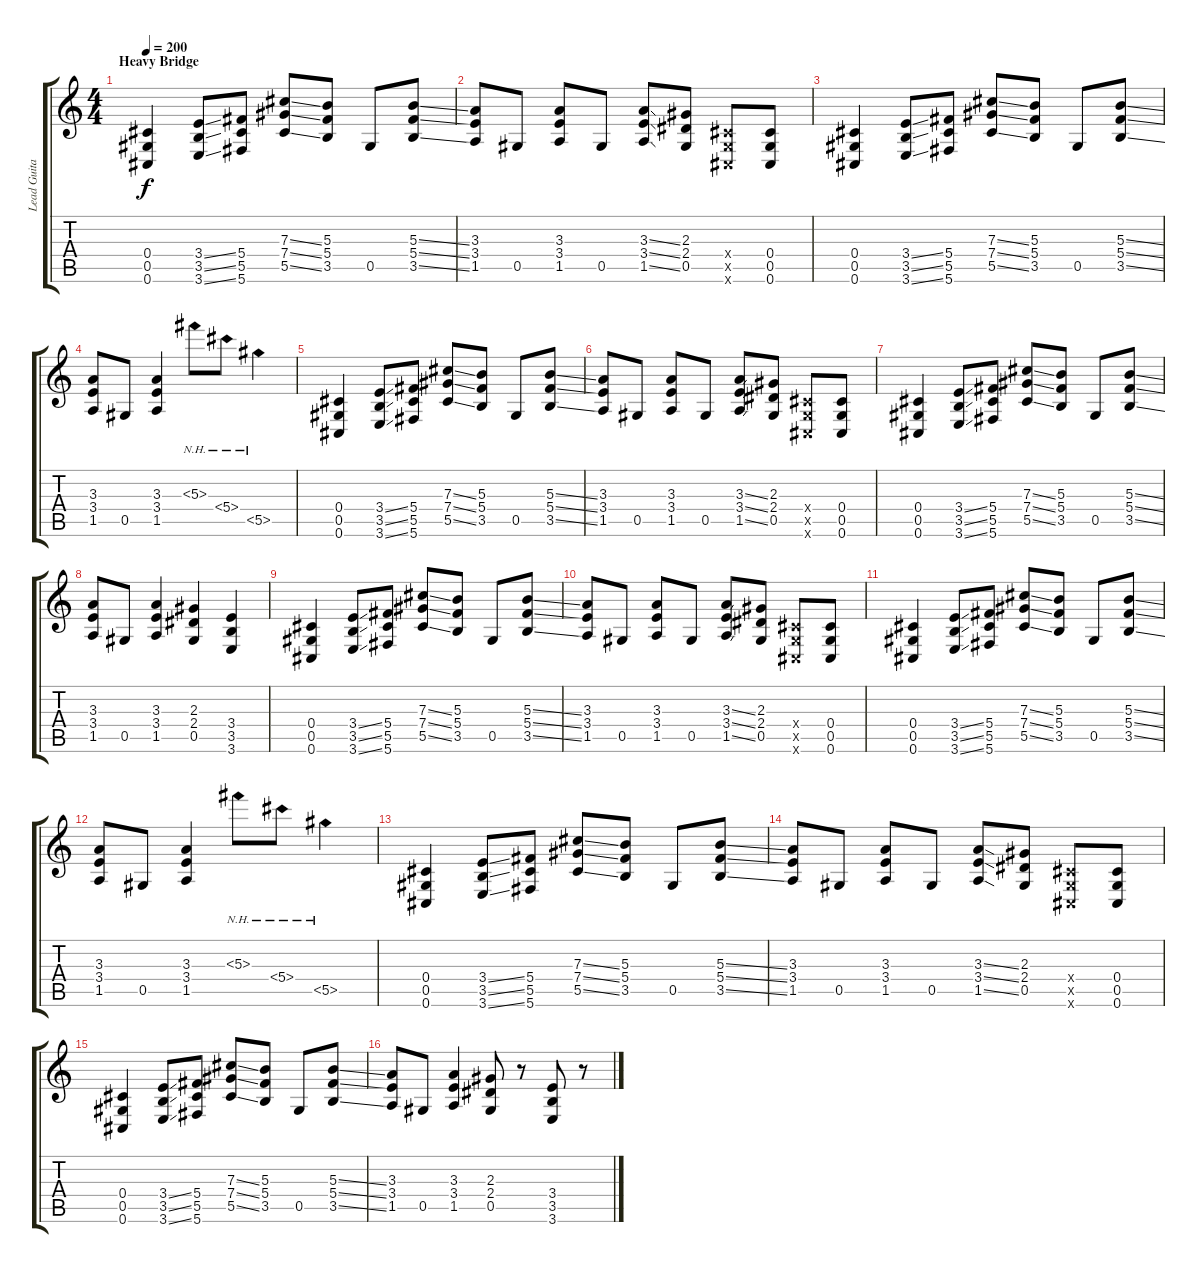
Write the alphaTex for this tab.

\track ("Lead Guitar" "Lead Guita") {instrument distortionguitar}
\staff {score tabs}
\tuning (Eb4 Bb3 Gb3 Db3 Ab2 Db2) {hide}
\ts (4 4)
\section ("" "Heavy Bridge")
\tempo 200
\clef g2
\ks c
(0.4 0.5 0.6).4{dy f} (3.4{ss} 3.5{ss} 3.6{ss}).8 (5.4 5.5 5.6).8 (7.3{ss} 7.4{ss} 5.5{ss}).8 (5.3 5.4 3.5).8 0.5.8 (5.3{ss} 5.4{ss} 3.5{ss}).8 |
(3.3 3.4 1.5).8 0.5.8 (3.3 3.4 1.5).8 0.5.8 (3.3{ss} 3.4{ss} 1.5{ss}).8 (2.3 2.4 0.5).8 (0.4{x} 0.5{x} 0.6{x}).8 (0.4 0.5 0.6).8 |
(0.4 0.5 0.6).4 (3.4{ss} 3.5{ss} 3.6{ss}).8 (5.4 5.5 5.6).8 (7.3{ss} 7.4{ss} 5.5{ss}).8 (5.3 5.4 3.5).8 0.5.8 (5.3{ss} 5.4{ss} 3.5{ss}).8 |
(3.3 3.4 1.5).8 0.5.8 (3.3 3.4 1.5).4 5.3{nh}.8 5.4{nh}.8 5.5{nh}.4 |
(0.4 0.5 0.6).4 (3.4{ss} 3.5{ss} 3.6{ss}).8 (5.4 5.5 5.6).8 (7.3{ss} 7.4{ss} 5.5{ss}).8 (5.3 5.4 3.5).8 0.5.8 (5.3{ss} 5.4{ss} 3.5{ss}).8 |
(3.3 3.4 1.5).8 0.5.8 (3.3 3.4 1.5).8 0.5.8 (3.3{ss} 3.4{ss} 1.5{ss}).8 (2.3 2.4 0.5).8 (0.4{x} 0.5{x} 0.6{x}).8 (0.4 0.5 0.6).8 |
(0.4 0.5 0.6).4 (3.4{ss} 3.5{ss} 3.6{ss}).8 (5.4 5.5 5.6).8 (7.3{ss} 7.4{ss} 5.5{ss}).8 (5.3 5.4 3.5).8 0.5.8 (5.3{ss} 5.4{ss} 3.5{ss}).8 |
(3.3 3.4 1.5).8 0.5.8 (3.3 3.4 1.5).4 (2.3 2.4 0.5).4 (3.4 3.5 3.6).4 |
(0.4 0.5 0.6).4 (3.4{ss} 3.5{ss} 3.6{ss}).8 (5.4 5.5 5.6).8 (7.3{ss} 7.4{ss} 5.5{ss}).8 (5.3 5.4 3.5).8 0.5.8 (5.3{ss} 5.4{ss} 3.5{ss}).8 |
(3.3 3.4 1.5).8 0.5.8 (3.3 3.4 1.5).8 0.5.8 (3.3{ss} 3.4{ss} 1.5{ss}).8 (2.3 2.4 0.5).8 (0.4{x} 0.5{x} 0.6{x}).8 (0.4 0.5 0.6).8 |
(0.4 0.5 0.6).4 (3.4{ss} 3.5{ss} 3.6{ss}).8 (5.4 5.5 5.6).8 (7.3{ss} 7.4{ss} 5.5{ss}).8 (5.3 5.4 3.5).8 0.5.8 (5.3{ss} 5.4{ss} 3.5{ss}).8 |
(3.3 3.4 1.5).8 0.5.8 (3.3 3.4 1.5).4 5.3{nh}.8 5.4{nh}.8 5.5{nh}.4 |
(0.4 0.5 0.6).4 (3.4{ss} 3.5{ss} 3.6{ss}).8 (5.4 5.5 5.6).8 (7.3{ss} 7.4{ss} 5.5{ss}).8 (5.3 5.4 3.5).8 0.5.8 (5.3{ss} 5.4{ss} 3.5{ss}).8 |
(3.3 3.4 1.5).8 0.5.8 (3.3 3.4 1.5).8 0.5.8 (3.3{ss} 3.4{ss} 1.5{ss}).8 (2.3 2.4 0.5).8 (0.4{x} 0.5{x} 0.6{x}).8 (0.4 0.5 0.6).8 |
(0.4 0.5 0.6).4 (3.4{ss} 3.5{ss} 3.6{ss}).8 (5.4 5.5 5.6).8 (7.3{ss} 7.4{ss} 5.5{ss}).8 (5.3 5.4 3.5).8 0.5.8 (5.3{ss} 5.4{ss} 3.5{ss}).8 |
(3.3 3.4 1.5).8 0.5.8 (3.3 3.4 1.5).4 (2.3 2.4 0.5).8 r.8 (3.4 3.5 3.6).8 r.8
